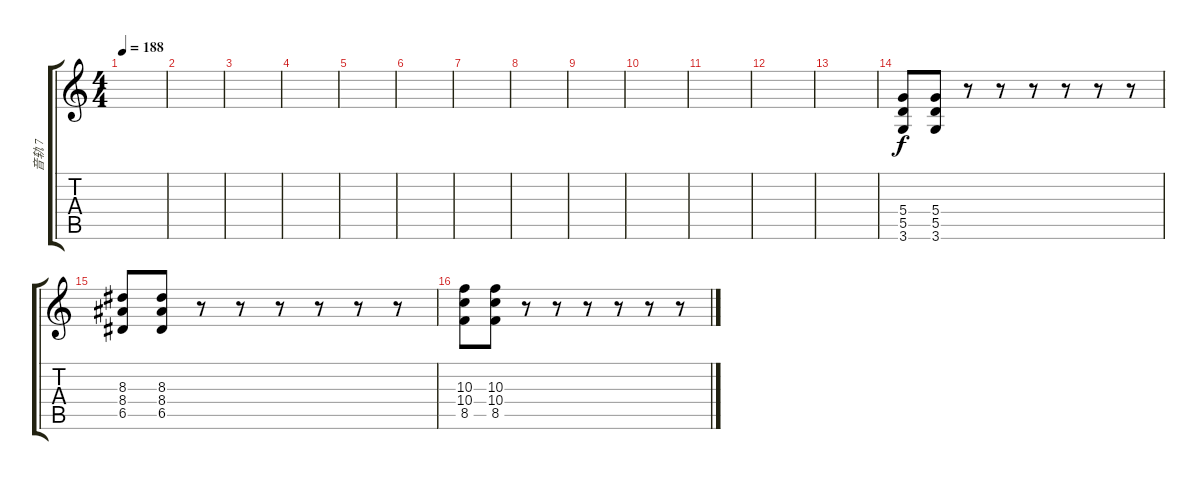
\track ("音轨 7" "音轨 7") {instrument overdrivenguitar}
\staff {score tabs}
\tuning (E4 B3 G3 D3 A2 E2) {hide}
\ts (4 4)
\tempo 188
\clef g2
\ks c
|
|
|
|
|
|
|
|
|
|
|
|
|
(5.4 5.5 3.6).8 (5.4 5.5 3.6).8 r.8 r.8 r.8 r.8 r.8 r.8 |
(8.3 8.4 6.5).8 (8.3 8.4 6.5).8 r.8 r.8 r.8 r.8 r.8 r.8 |
(10.3 10.4 8.5).8 (10.3 10.4 8.5).8 r.8 r.8 r.8 r.8 r.8 r.8
